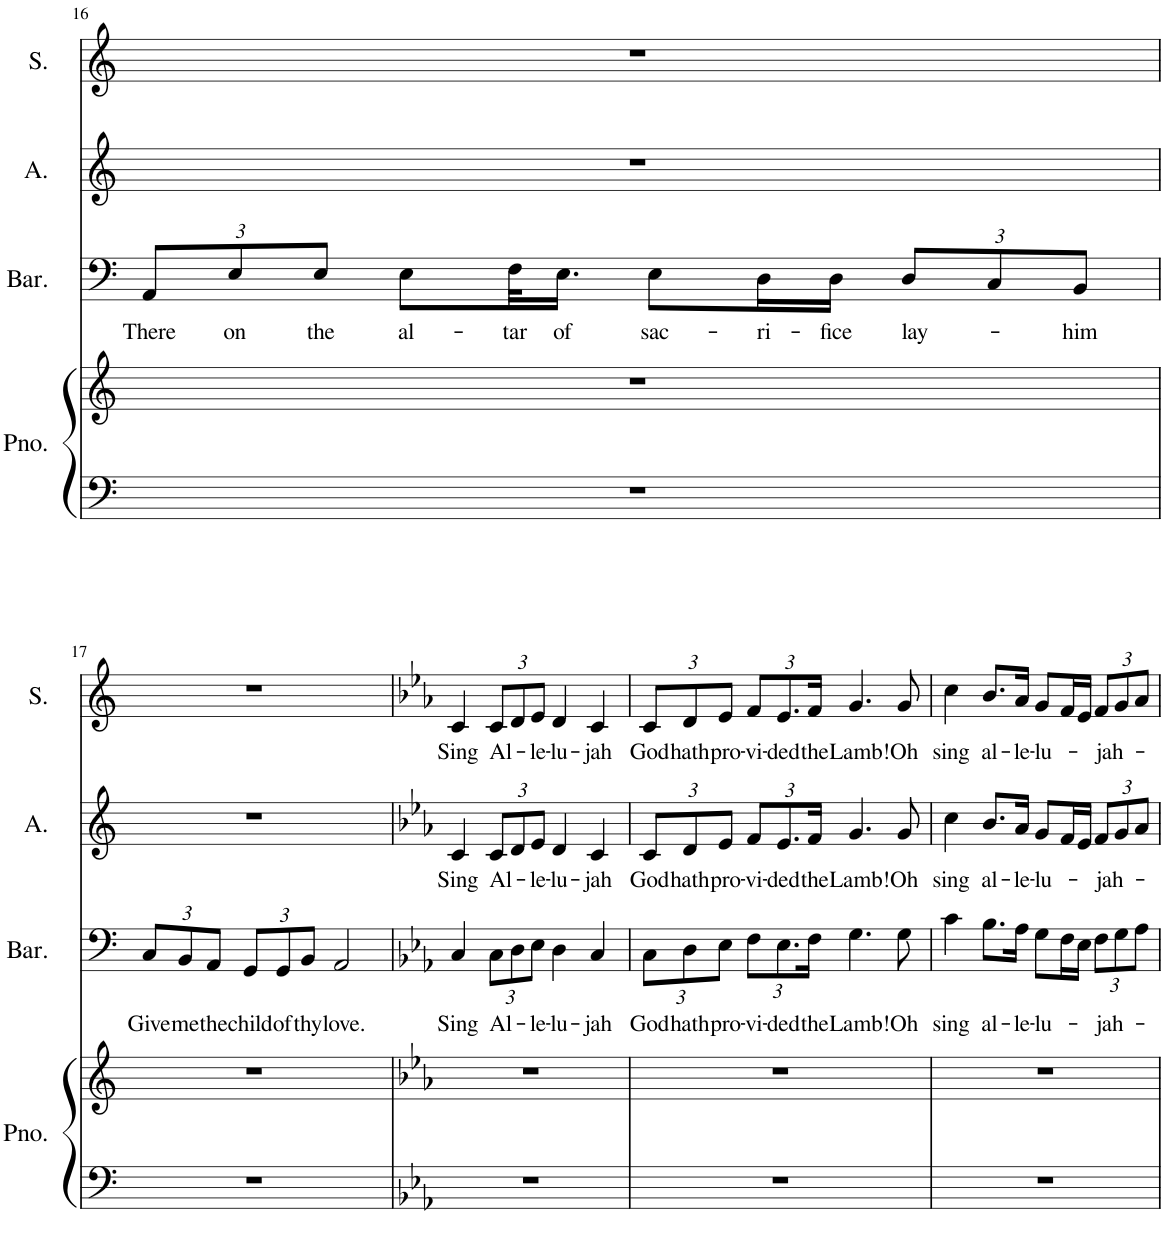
**kern	**kern	**kern	**text	**kern	**text	**kern	**text
*part4	*part4	*part3	*part3	*part2	*part2	*part1	*part1
*staff5	*staff4	*staff3	*staff3	*staff2	*staff2	*staff1	*staff1
*I"Piano	*	*I"Baritone	*	*I"Alto	*	*I"Soprano	*
*I'Pno.	*	*I'Bar.	*	*I'A.	*	*I'S.	*
!!LO:PB:g=z
*clefF4	*clefG2	*clefF4	*	*clefG2	*	*clefG2	*
*k[]	*k[]	*k[]	*	*k[]	*	*k[]	*
*M4/4	*M4/4	*M4/4	*	*M4/4	*	*M4/4	*
*	*	*Xbrackettup	*	*	*	*	*
=16	=16	=16	=16	=16	=16	=16	=16
!	!	!	!LO:LY:b	!	!	!	!
1r	1r	12AA/L	There	1r	.	1r	.
!	!	!	!LO:LY:b	!	!	!	!
.	.	12E/	on	.	.	.	.
!	!	!	!LO:LY:b	!	!	!	!
.	.	12E/J	the	.	.	.	.
!	!	!	!LO:LY:b	!	!	!	!
.	.	8E\L	al-	.	.	.	.
!	!	!	!LO:LY:b	!	!	!	!
.	.	32F\KL	-tar	.	.	.	.
!	!	!	!LO:LY:b	!	!	!	!
.	.	16.E\JJ	of	.	.	.	.
!	!	!	!LO:LY:b	!	!	!	!
.	.	8E\L	sac-	.	.	.	.
!	!	!	!LO:LY:b	!	!	!	!
.	.	16D\L	-ri-	.	.	.	.
!	!	!	!LO:LY:b	!	!	!	!
.	.	16D\JJ	-fice	.	.	.	.
!	!	!	!LO:LY:b	!	!	!	!
.	.	12D/L	lay-	.	.	.	.
.	.	12C/	.	.	.	.	.
!	!	!	!LO:LY:b	!	!	!	!
.	.	12BB/J	-him	.	.	.	.
!!LO:LB:g=z
=17	=17	=17	=17	=17	=17	=17	=17
!	!	!	!LO:LY:b	!	!	!	!
1r	1r	12C/L	Give	1r	.	1r	.
!	!	!	!LO:LY:b	!	!	!	!
.	.	12BB/	me	.	.	.	.
!	!	!	!LO:LY:b	!	!	!	!
.	.	12AA/J	the	.	.	.	.
!	!	!	!LO:LY:b	!	!	!	!
.	.	12GG/L	child	.	.	.	.
!	!	!	!LO:LY:b	!	!	!	!
.	.	12GG/	of	.	.	.	.
!	!	!	!LO:LY:b	!	!	!	!
.	.	12BB/J	thy	.	.	.	.
!	!	!	!LO:LY:b	!	!	!	!
.	.	2AA/	love.	.	.	.	.
=18	=18	=18	=18	=18	=18	=18	=18
*k[b-e-a-]	*k[b-e-a-]	*k[b-e-a-]	*	*k[b-e-a-]	*	*k[b-e-a-]	*
!	!	!	!LO:LY:b	!	!LO:LY:b	!	!LO:LY:b
1r	1r	4C/	Sing	4c/	Sing	4c/	Sing
!	!	!	!LO:LY:b	!	!	!	!
*	*	*	*	*Xbrackettup	*	*	*
!	!	!	!	!	!LO:LY:b	!	!
*	*	*	*	*	*	*Xbrackettup	*
!	!	!	!	!	!	!	!LO:LY:b
.	.	12C\L	Al-	12c/L	Al-	12c/L	Al-
.	.	12D\	.	12d/	.	12d/	.
!	!	!	!LO:LY:b	!	!LO:LY:b	!	!LO:LY:b
.	.	12E-\J	-le-	12e-/J	-le-	12e-/J	-le-
!	!	!	!LO:LY:b	!	!LO:LY:b	!	!LO:LY:b
.	.	4D\	-lu-	4d/	-lu-	4d/	-lu-
!	!	!	!LO:LY:b	!	!LO:LY:b	!	!LO:LY:b
.	.	4C/	-jah	4c/	-jah	4c/	-jah
=19	=19	=19	=19	=19	=19	=19	=19
!	!	!	!LO:LY:b	!	!LO:LY:b	!	!LO:LY:b
1r	1r	12C\L	God	12c/L	God	12c/L	God
!	!	!	!LO:LY:b	!	!LO:LY:b	!	!LO:LY:b
.	.	12D\	hath	12d/	hath	12d/	hath
!	!	!	!LO:LY:b	!	!LO:LY:b	!	!LO:LY:b
.	.	12E-\J	pro-	12e-/J	pro-	12e-/J	pro-
!	!	!	!LO:LY:b	!	!LO:LY:b	!	!LO:LY:b
.	.	12F\L	-vi-	12f/L	-vi-	12f/L	-vi-
!	!	!	!LO:LY:b	!	!LO:LY:b	!	!LO:LY:b
.	.	12.E-\	-ded	12.e-/	-ded	12.e-/	-ded
!	!	!	!LO:LY:b	!	!LO:LY:b	!	!LO:LY:b
.	.	24F\Jk	the	24f/Jk	the	24f/Jk	the
!	!	!	!LO:LY:b	!	!LO:LY:b	!	!LO:LY:b
.	.	4.G\	Lamb!	4.g/	Lamb!	4.g/	Lamb!
!	!	!	!LO:LY:b	!	!LO:LY:b	!	!LO:LY:b
.	.	8G\	Oh	8g/	Oh	8g/	Oh
=20	=20	=20	=20	=20	=20	=20	=20
!	!	!	!LO:LY:b	!	!LO:LY:b	!	!LO:LY:b
1r	1r	4c\	sing	4cc\	sing	4cc\	sing
!	!	!	!LO:LY:b	!	!LO:LY:b	!	!LO:LY:b
.	.	8.B-\L	al-	8.b-/L	al-	8.b-/L	al-
!	!	!	!LO:LY:b	!	!LO:LY:b	!	!LO:LY:b
.	.	16A-\Jk	-le-	16a-/Jk	-le-	16a-/Jk	-le-
!	!	!	!LO:LY:b	!	!LO:LY:b	!	!LO:LY:b
.	.	8G\L	-lu-	8g/L	-lu-	8g/L	-lu-
.	.	16F\L	.	16f/L	.	16f/L	.
.	.	16E-\JJ	.	16e-/JJ	.	16e-/JJ	.
!	!	!	!LO:LY:b	!	!LO:LY:b	!	!LO:LY:b
.	.	12F\L	-jah-	12f/L	-jah-	12f/L	-jah-
.	.	12G\	.	12g/	.	12g/	.
.	.	12A-\J	.	12a-/J	.	12a-/J	.
=	=	=	=	=	=	=	=
*-	*-	*-	*-	*-	*-	*-	*-
